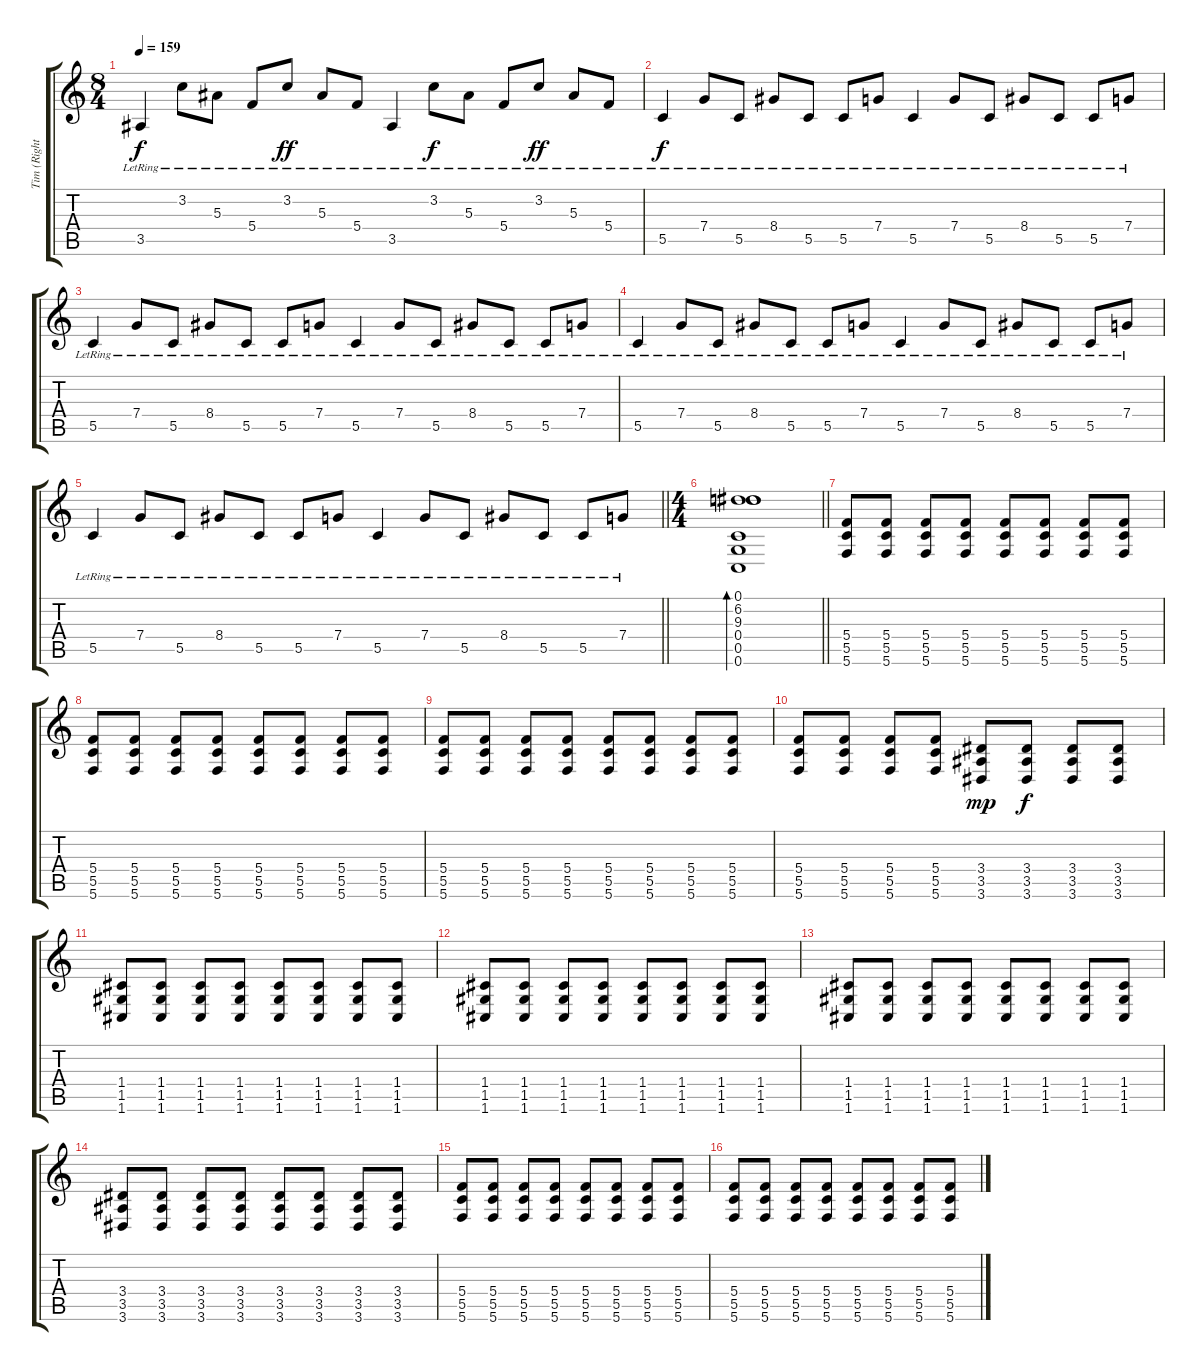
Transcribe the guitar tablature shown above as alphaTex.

\track ("Tim (Right)" "Tim (Right") {instrument overdrivenguitar}
\staff {score tabs}
\tuning (D4 A3 F3 C3 G2 C2) {hide}
\ts (8 4)
\tempo 159
\clef g2
\ks c
3.5{lr}.4{dy f} 3.2{lr}.8 5.3{lr}.8 5.4{lr}.8 3.2{lr}.8{dy ff} 5.3{lr}.8 5.4{lr}.8 3.5{lr}.4 3.2{lr}.8{dy f} 5.3{lr}.8 5.4{lr}.8 3.2{lr}.8{dy ff} 5.3{lr}.8 5.4{lr}.8 |
5.5{lr}.4{dy f} 7.4{lr}.8 5.5{lr}.8 8.4{lr}.8 5.5{lr}.8 5.5{lr}.8 7.4{lr}.8 5.5{lr}.4 7.4{lr}.8 5.5{lr}.8 8.4{lr}.8 5.5{lr}.8 5.5{lr}.8 7.4{lr}.8 |
5.5{lr}.4 7.4{lr}.8 5.5{lr}.8 8.4{lr}.8 5.5{lr}.8 5.5{lr}.8 7.4{lr}.8 5.5{lr}.4 7.4{lr}.8 5.5{lr}.8 8.4{lr}.8 5.5{lr}.8 5.5{lr}.8 7.4{lr}.8 |
5.5{lr}.4 7.4{lr}.8 5.5{lr}.8 8.4{lr}.8 5.5{lr}.8 5.5{lr}.8 7.4{lr}.8 5.5{lr}.4 7.4{lr}.8 5.5{lr}.8 8.4{lr}.8 5.5{lr}.8 5.5{lr}.8 7.4{lr}.8 |
\barLineRight lightlight
5.5{lr}.4 7.4{lr}.8 5.5{lr}.8 8.4{lr}.8 5.5{lr}.8 5.5{lr}.8 7.4{lr}.8 5.5{lr}.4 7.4{lr}.8 5.5{lr}.8 8.4{lr}.8 5.5{lr}.8 5.5{lr}.8 7.4{lr}.8 |
\ts (4 4)
\barLineRight lightlight
(0.1 6.2 9.3 0.4 0.5 0.6).1{bd 120} |
(5.4 5.5 5.6).8{balance 16 instrument overdrivenguitar} (5.4 5.5 5.6).8 (5.4 5.5 5.6).8 (5.4 5.5 5.6).8 (5.4 5.5 5.6).8 (5.4 5.5 5.6).8 (5.4 5.5 5.6).8 (5.4 5.5 5.6).8 |
(5.4 5.5 5.6).8 (5.4 5.5 5.6).8 (5.4 5.5 5.6).8 (5.4 5.5 5.6).8 (5.4 5.5 5.6).8 (5.4 5.5 5.6).8 (5.4 5.5 5.6).8 (5.4 5.5 5.6).8 |
(5.4 5.5 5.6).8 (5.4 5.5 5.6).8 (5.4 5.5 5.6).8 (5.4 5.5 5.6).8 (5.4 5.5 5.6).8 (5.4 5.5 5.6).8 (5.4 5.5 5.6).8 (5.4 5.5 5.6).8 |
(5.4 5.5 5.6).8 (5.4 5.5 5.6).8 (5.4 5.5 5.6).8 (5.4 5.5 5.6).8 (3.4 3.5 3.6).8{dy mp} (3.4 3.5 3.6).8{dy f} (3.4 3.5 3.6).8 (3.4 3.5 3.6).8 |
(1.4 1.5 1.6).8 (1.4 1.5 1.6).8 (1.4 1.5 1.6).8 (1.4 1.5 1.6).8 (1.4 1.5 1.6).8 (1.4 1.5 1.6).8 (1.4 1.5 1.6).8 (1.4 1.5 1.6).8 |
(1.4 1.5 1.6).8 (1.4 1.5 1.6).8 (1.4 1.5 1.6).8 (1.4 1.5 1.6).8 (1.4 1.5 1.6).8 (1.4 1.5 1.6).8 (1.4 1.5 1.6).8 (1.4 1.5 1.6).8 |
(1.4 1.5 1.6).8 (1.4 1.5 1.6).8 (1.4 1.5 1.6).8 (1.4 1.5 1.6).8 (1.4 1.5 1.6).8 (1.4 1.5 1.6).8 (1.4 1.5 1.6).8 (1.4 1.5 1.6).8 |
(3.4 3.5 3.6).8 (3.4 3.5 3.6).8 (3.4 3.5 3.6).8 (3.4 3.5 3.6).8 (3.4 3.5 3.6).8 (3.4 3.5 3.6).8 (3.4 3.5 3.6).8 (3.4 3.5 3.6).8 |
(5.4 5.5 5.6).8 (5.4 5.5 5.6).8 (5.4 5.5 5.6).8 (5.4 5.5 5.6).8 (5.4 5.5 5.6).8 (5.4 5.5 5.6).8 (5.4 5.5 5.6).8 (5.4 5.5 5.6).8 |
(5.4 5.5 5.6).8 (5.4 5.5 5.6).8 (5.4 5.5 5.6).8 (5.4 5.5 5.6).8 (5.4 5.5 5.6).8 (5.4 5.5 5.6).8 (5.4 5.5 5.6).8 (5.4 5.5 5.6).8
